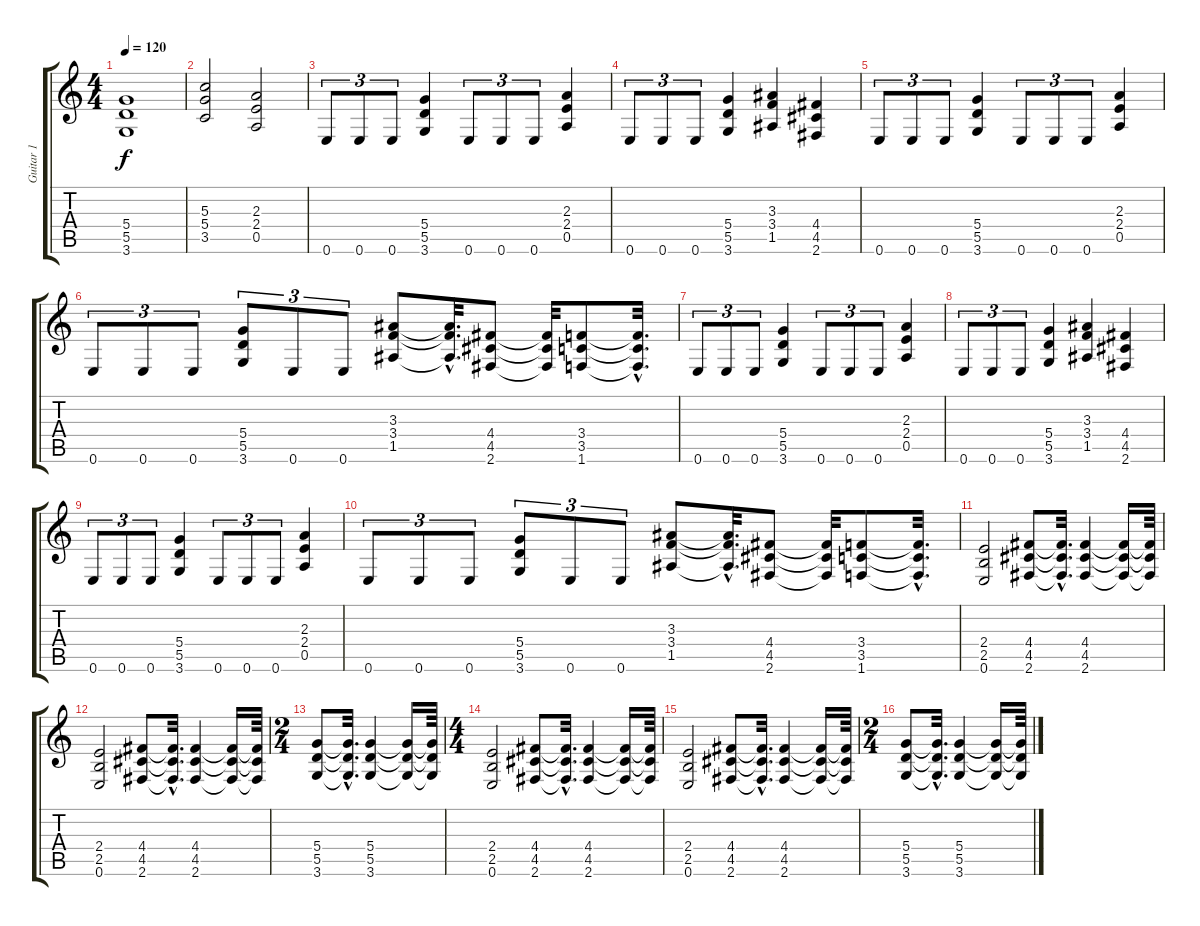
\track ("Guitar 1" "Guitar 1") {instrument distortionguitar}
\staff {score tabs}
\tuning (E4 B3 G3 D3 A2 E2) {hide}
\ts (4 4)
\tempo 120
\clef g2
\ks c
(5.4 5.5 3.6).1{dy f} |
(5.3 5.4 3.5).2 (2.3 2.4 0.5).2 |
0.6.8{tu (3 2)} 0.6.8{tu (3 2)} 0.6.8{tu (3 2)} (5.4 5.5 3.6).4 0.6.8{tu (3 2)} 0.6.8{tu (3 2)} 0.6.8{tu (3 2)} (2.3 2.4 0.5).4 |
0.6.8{tu (3 2)} 0.6.8{tu (3 2)} 0.6.8{tu (3 2)} (5.4 5.5 3.6).4 (3.3 3.4 1.5).4 (4.4 4.5 2.6).4 |
0.6.8{tu (3 2)} 0.6.8{tu (3 2)} 0.6.8{tu (3 2)} (5.4 5.5 3.6).4 0.6.8{tu (3 2)} 0.6.8{tu (3 2)} 0.6.8{tu (3 2)} (2.3 2.4 0.5).4 |
0.6.8{tu (3 2)} 0.6.8{tu (3 2)} 0.6.8{tu (3 2)} (5.4 5.5 3.6).8{tu (3 2)} 0.6.8{tu (3 2)} 0.6.8{tu (3 2)} (3.3 3.4 1.5).8 (3.3{hac t} 3.4{hac t} 1.5{hac t}).32{d} (4.4 4.5 2.6).8 (4.4{t} 4.5{t} 2.6{t}).32 (3.4 3.5 1.6).8 (3.4{hac t} 3.5{hac t} 1.6{hac t}).32{d} |
0.6.8{tu (3 2)} 0.6.8{tu (3 2)} 0.6.8{tu (3 2)} (5.4 5.5 3.6).4 0.6.8{tu (3 2)} 0.6.8{tu (3 2)} 0.6.8{tu (3 2)} (2.3 2.4 0.5).4 |
0.6.8{tu (3 2)} 0.6.8{tu (3 2)} 0.6.8{tu (3 2)} (5.4 5.5 3.6).4 (3.3 3.4 1.5).4 (4.4 4.5 2.6).4 |
0.6.8{tu (3 2)} 0.6.8{tu (3 2)} 0.6.8{tu (3 2)} (5.4 5.5 3.6).4 0.6.8{tu (3 2)} 0.6.8{tu (3 2)} 0.6.8{tu (3 2)} (2.3 2.4 0.5).4 |
0.6.8{tu (3 2)} 0.6.8{tu (3 2)} 0.6.8{tu (3 2)} (5.4 5.5 3.6).8{tu (3 2)} 0.6.8{tu (3 2)} 0.6.8{tu (3 2)} (3.3 3.4 1.5).8 (3.3{hac t} 3.4{hac t} 1.5{hac t}).32{d} (4.4 4.5 2.6).8 (4.4{t} 4.5{t} 2.6{t}).32 (3.4 3.5 1.6).8 (3.4{hac t} 3.5{hac t} 1.6{hac t}).32{d} |
(2.4 2.5 0.6).2 (4.4 4.5 2.6).8 (4.4{hac t} 4.5{hac t} 2.6{hac t}).32{d} (4.4 4.5 2.6).4 (4.4{t} 4.5{t} 2.6{t}).16 (4.4{t} 4.5{t} 2.6{t}).64 |
(2.4 2.5 0.6).2 (4.4 4.5 2.6).8 (4.4{hac t} 4.5{hac t} 2.6{hac t}).32{d} (4.4 4.5 2.6).4 (4.4{t} 4.5{t} 2.6{t}).16 (4.4{t} 4.5{t} 2.6{t}).64 |
\ts (2 4)
(5.4 5.5 3.6).8 (5.4{hac t} 5.5{hac t} 3.6{hac t}).32{d} (5.4 5.5 3.6).4 (5.4{t} 5.5{t} 3.6{t}).16 (5.4{t} 5.5{t} 3.6{t}).64 |
\ts (4 4)
(2.4 2.5 0.6).2 (4.4 4.5 2.6).8 (4.4{hac t} 4.5{hac t} 2.6{hac t}).32{d} (4.4 4.5 2.6).4 (4.4{t} 4.5{t} 2.6{t}).16 (4.4{t} 4.5{t} 2.6{t}).64 |
(2.4 2.5 0.6).2 (4.4 4.5 2.6).8 (4.4{hac t} 4.5{hac t} 2.6{hac t}).32{d} (4.4 4.5 2.6).4 (4.4{t} 4.5{t} 2.6{t}).16 (4.4{t} 4.5{t} 2.6{t}).64 |
\ts (2 4)
(5.4 5.5 3.6).8 (5.4{hac t} 5.5{hac t} 3.6{hac t}).32{d} (5.4 5.5 3.6).4 (5.4{t} 5.5{t} 3.6{t}).16 (5.4{t} 5.5{t} 3.6{t}).64
